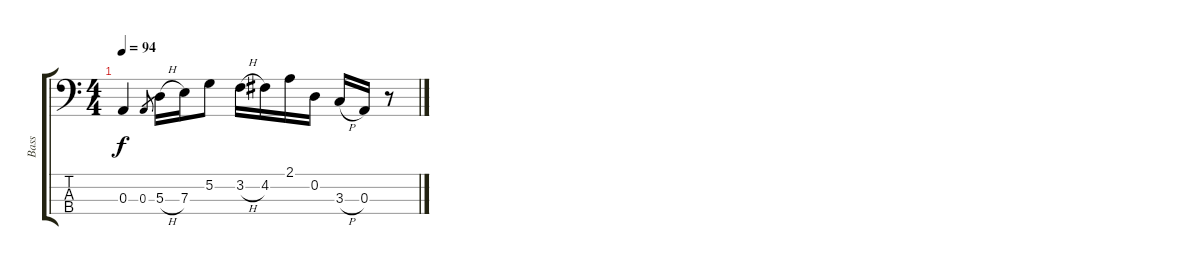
\track ("Bass" "Bass") {instrument electricbassfinger}
\staff {score tabs}
\tuning (G2 D2 A1 E1) {hide}
\ts (4 4)
\tempo 94
\clef f4
\ks c
0.3.4{dy f} 0.3.8{gr} 5.3{h}.16 7.3.16 5.2.8 3.2{h}.16 4.2.16 2.1.16 0.2.16 3.3{h}.16 0.3.16 r.8
